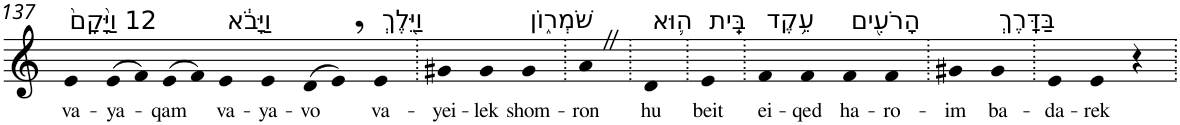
**kern	**text
*part1	*part1
*staff1	*staff1
*I"Piano	*
*I'Pno	*
!!LO:PB:g=z
*clefG2	*
*k[]	*
=137	=137
!LO:TX:a:t=12 וַיָּ֙קָם֙	!
!	!LO:LY:b
4e	va-
!	!LO:LY:b
(>8e	-ya-
8f)	.
!	!LO:LY:b
(>8e	-qam
8f)	.
!LO:TX:a:t=וַיָּבֹ֔א	!
!	!LO:LY:b
4e	va-
!	!LO:LY:b
4e	-ya-
!	!LO:LY:b
(>8d	-vo
8e,)	.
!LO:TX:a:t=וַיֵּ֖לֶךְ	!
!	!LO:LY:b
4e	va-
=138.	=138.
!	!LO:LY:b
4g#X	-yei-
!	!LO:LY:b
4g#	-lek
!LO:TX:a:t=שֹׁמְר֑וֹן	!
!	!LO:LY:b
4g#	shom-
=139.	=139.
!	!LO:LY:b
4aZ	-ron
=140.	=140.
!LO:TX:a:t=ה֛וּא	!
!	!LO:LY:b
4d	hu
=141.	=141.
!LO:TX:a:t=בֵּֽית	!
!	!LO:LY:b
4e	beit
=142.	=142.
!LO:TX:a:t=עֵ֥קֶד	!
!	!LO:LY:b
4f	ei-
!	!LO:LY:b
4f	-qed
!LO:TX:a:t=הָרֹעִ֖ים	!
!	!LO:LY:b
4f	ha-
!	!LO:LY:b
4f	-ro-
=143.	=143.
!	!LO:LY:b
4g#X	-im
!LO:TX:a:t=בַּדָּֽרֶךְ	!
!	!LO:LY:b
4g#	ba-
=144.	=144.
!	!LO:LY:b
4e	-da-
!	!LO:LY:b
4e	-rek
4r	.
=.	=.
*-	*-
